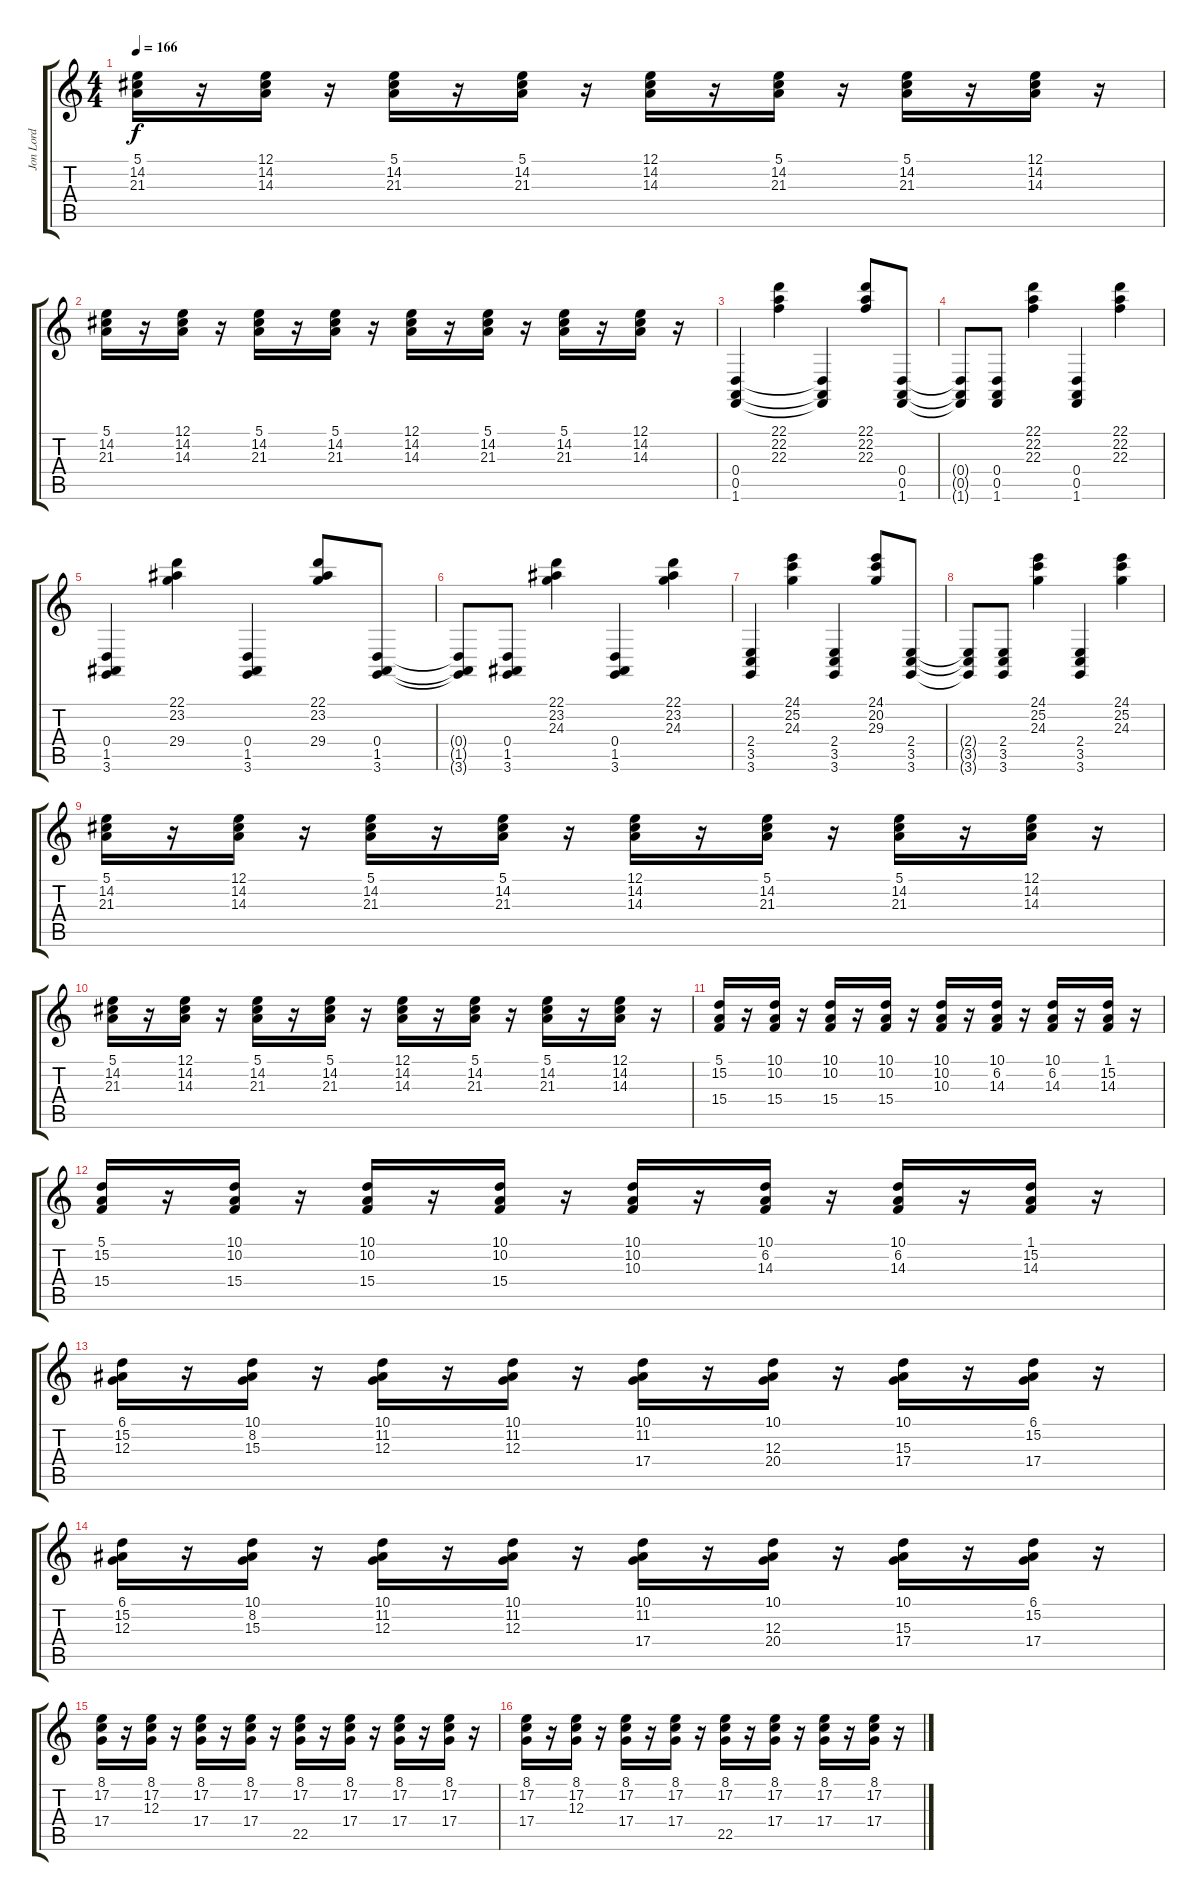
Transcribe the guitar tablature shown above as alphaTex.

\track ("Jon Lord" "Jon Lord") {instrument rockorgan}
\staff {score tabs}
\tuning (E4 B3 G3 D3 A2 E2) {hide}
\ts (4 4)
\tempo 166
\clef g2
\ks c
(5.1 14.2 21.3).16{dy f} r.16 (12.1 14.2 14.3).16 r.16 (5.1 14.2 21.3).16 r.16 (5.1 14.2 21.3).16 r.16 (12.1 14.2 14.3).16 r.16 (5.1 14.2 21.3).16 r.16 (5.1 14.2 21.3).16 r.16 (12.1 14.2 14.3).16 r.16 |
(5.1 14.2 21.3).16 r.16 (12.1 14.2 14.3).16 r.16 (5.1 14.2 21.3).16 r.16 (5.1 14.2 21.3).16 r.16 (12.1 14.2 14.3).16 r.16 (5.1 14.2 21.3).16 r.16 (5.1 14.2 21.3).16 r.16 (12.1 14.2 14.3).16 r.16 |
(0.4 0.5 1.6).4 (22.1 22.2 22.3).4 (0.4{t} 0.5{t} 1.6{t}).4 (22.1 22.2 22.3).8 (0.4 0.5 1.6).8 |
(0.4{t} 0.5{t} 1.6{t}).8 (0.4 0.5 1.6).8 (22.1 22.2 22.3).4 (0.4 0.5 1.6).4 (22.1 22.2 22.3).4 |
(0.4 1.5 3.6).4 (22.1 23.2 29.4).4 (0.4 1.5 3.6).4 (22.1 23.2 29.4).8 (0.4 1.5 3.6).8 |
(0.4{t} 1.5{t} 3.6{t}).8 (0.4 1.5 3.6).8 (22.1 23.2 24.3).4 (0.4 1.5 3.6).4 (22.1 23.2 24.3).4 |
(2.4 3.5 3.6).4 (24.1 25.2 24.3).4 (2.4 3.5 3.6).4 (24.1 20.2 29.3).8 (2.4 3.5 3.6).8 |
(2.4{t} 3.5{t} 3.6{t}).8 (2.4 3.5 3.6).8 (24.1 25.2 24.3).4 (2.4 3.5 3.6).4 (24.1 25.2 24.3).4 |
(5.1 14.2 21.3).16 r.16 (12.1 14.2 14.3).16 r.16 (5.1 14.2 21.3).16 r.16 (5.1 14.2 21.3).16 r.16 (12.1 14.2 14.3).16 r.16 (5.1 14.2 21.3).16 r.16 (5.1 14.2 21.3).16 r.16 (12.1 14.2 14.3).16 r.16 |
(5.1 14.2 21.3).16 r.16 (12.1 14.2 14.3).16 r.16 (5.1 14.2 21.3).16 r.16 (5.1 14.2 21.3).16 r.16 (12.1 14.2 14.3).16 r.16 (5.1 14.2 21.3).16 r.16 (5.1 14.2 21.3).16 r.16 (12.1 14.2 14.3).16 r.16 |
(5.1 15.2 15.4).16 r.16 (10.1 10.2 15.4).16 r.16 (10.1 10.2 15.4).16 r.16 (10.1 10.2 15.4).16 r.16 (10.1 10.2 10.3).16 r.16 (10.1 6.2 14.3).16 r.16 (10.1 6.2 14.3).16 r.16 (1.1 15.2 14.3).16 r.16 |
(5.1 15.2 15.4).16 r.16 (10.1 10.2 15.4).16 r.16 (10.1 10.2 15.4).16 r.16 (10.1 10.2 15.4).16 r.16 (10.1 10.2 10.3).16 r.16 (10.1 6.2 14.3).16 r.16 (10.1 6.2 14.3).16 r.16 (1.1 15.2 14.3).16 r.16 |
(6.1 15.2 12.3).16 r.16 (10.1 8.2 15.3).16 r.16 (10.1 11.2 12.3).16 r.16 (10.1 11.2 12.3).16 r.16 (10.1 11.2 17.4).16 r.16 (10.1 12.3 20.4).16 r.16 (10.1 15.3 17.4).16 r.16 (6.1 15.2 17.4).16 r.16 |
(6.1 15.2 12.3).16 r.16 (10.1 8.2 15.3).16 r.16 (10.1 11.2 12.3).16 r.16 (10.1 11.2 12.3).16 r.16 (10.1 11.2 17.4).16 r.16 (10.1 12.3 20.4).16 r.16 (10.1 15.3 17.4).16 r.16 (6.1 15.2 17.4).16 r.16 |
(8.1 17.2 17.4).16 r.16 (8.1 17.2 12.3).16 r.16 (8.1 17.2 17.4).16 r.16 (8.1 17.2 17.4).16 r.16 (8.1 17.2 22.5).16 r.16 (8.1 17.2 17.4).16 r.16 (8.1 17.2 17.4).16 r.16 (8.1 17.2 17.4).16 r.16 |
(8.1 17.2 17.4).16 r.16 (8.1 17.2 12.3).16 r.16 (8.1 17.2 17.4).16 r.16 (8.1 17.2 17.4).16 r.16 (8.1 17.2 22.5).16 r.16 (8.1 17.2 17.4).16 r.16 (8.1 17.2 17.4).16 r.16 (8.1 17.2 17.4).16 r.16
